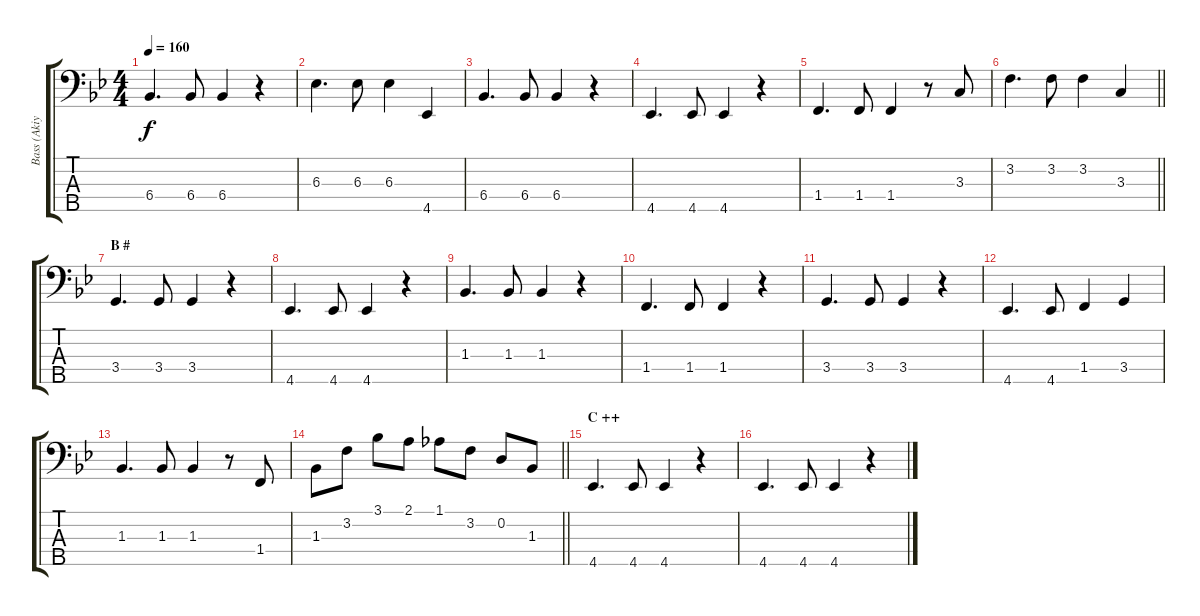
\track ("Bass (Akiyama Mio)" "Bass (Akiy") {instrument electricbassfinger}
\staff {score tabs}
\tuning (G2 D2 A1 E1 B0) {hide}
\ts (4 4)
\tempo 160
\clef f4
\ks bb
6.4.4{d dy f} 6.4.8 6.4.4 r.4 |
6.3.4{d} 6.3.8 6.3.4 4.5.4 |
6.4.4{d} 6.4.8 6.4.4 r.4 |
4.5.4{d} 4.5.8 4.5.4 r.4 |
1.4.4{d} 1.4.8 1.4.4 r.8 3.3.8 |
\barLineRight lightlight
3.2.4{d} 3.2.8 3.2.4 3.3.4 |
\section ("" "B #")
3.4.4{d} 3.4.8 3.4.4 r.4 |
4.5.4{d} 4.5.8 4.5.4 r.4 |
1.3.4{d} 1.3.8 1.3.4 r.4 |
1.4.4{d} 1.4.8 1.4.4 r.4 |
3.4.4{d} 3.4.8 3.4.4 r.4 |
4.5.4{d} 4.5.8 1.4.4 3.4.4 |
1.3.4{d} 1.3.8 1.3.4 r.8 1.4.8 |
\barLineRight lightlight
1.3.8 3.2.8 3.1.8 2.1.8 1.1.8 3.2.8 0.2.8 1.3.8 |
\section ("" "C ++")
4.5.4{d} 4.5.8 4.5.4 r.4 |
4.5.4{d} 4.5.8 4.5.4 r.4
